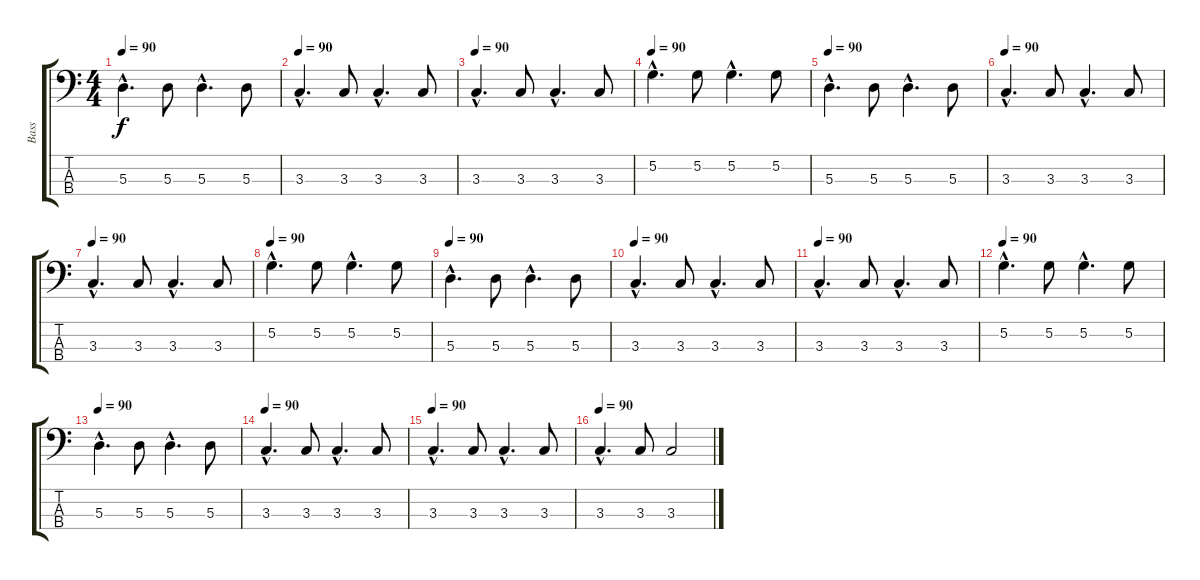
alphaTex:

\track ("Bass" "Bass") {instrument electricbassfinger}
\staff {score tabs}
\tuning (G2 D2 A1 E1) {hide}
\ts (4 4)
\tempo 90
\clef f4
\ks c
5.3{hac}.4{d dy f} 5.3.8 5.3{hac}.4{d} 5.3.8 |
\tempo 90
3.3{hac}.4{d} 3.3.8 3.3{hac}.4{d} 3.3.8 |
\tempo 90
3.3{hac}.4{d} 3.3.8 3.3{hac}.4{d} 3.3.8 |
\tempo 90
5.2{hac}.4{d} 5.2.8 5.2{hac}.4{d} 5.2.8 |
\tempo 90
5.3{hac}.4{d} 5.3.8 5.3{hac}.4{d} 5.3.8 |
\tempo 90
3.3{hac}.4{d} 3.3.8 3.3{hac}.4{d} 3.3.8 |
\tempo 90
3.3{hac}.4{d} 3.3.8 3.3{hac}.4{d} 3.3.8 |
\tempo 90
5.2{hac}.4{d} 5.2.8 5.2{hac}.4{d} 5.2.8 |
\tempo 90
5.3{hac}.4{d} 5.3.8 5.3{hac}.4{d} 5.3.8 |
\tempo 90
3.3{hac}.4{d} 3.3.8 3.3{hac}.4{d} 3.3.8 |
\tempo 90
3.3{hac}.4{d} 3.3.8 3.3{hac}.4{d} 3.3.8 |
\tempo 90
5.2{hac}.4{d} 5.2.8 5.2{hac}.4{d} 5.2.8 |
\tempo 90
5.3{hac}.4{d} 5.3.8 5.3{hac}.4{d} 5.3.8 |
\tempo 90
3.3{hac}.4{d} 3.3.8 3.3{hac}.4{d} 3.3.8 |
\tempo 90
3.3{hac}.4{d} 3.3.8 3.3{hac}.4{d} 3.3.8 |
\tempo 90
3.3{hac}.4{d} 3.3.8 3.3.2
